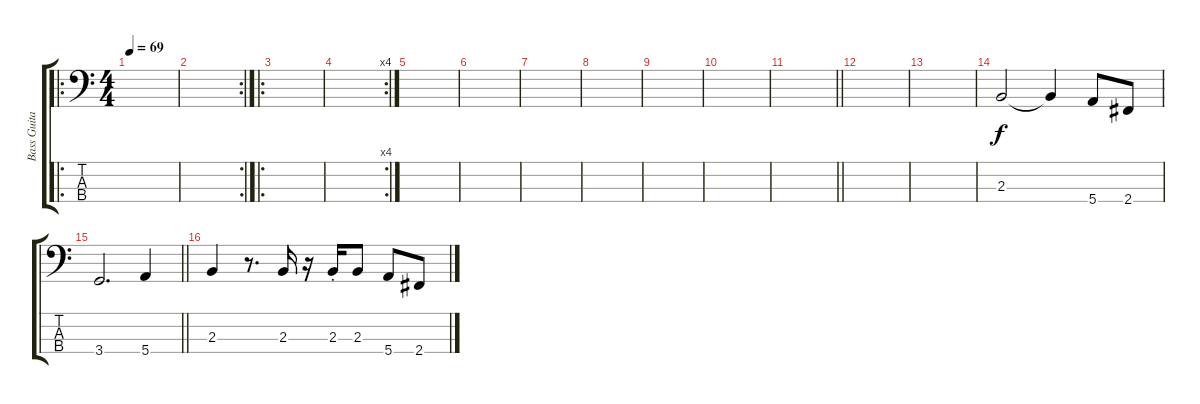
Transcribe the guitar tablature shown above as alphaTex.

\track ("Bass Guitar" "Bass Guita") {instrument electricbassfinger}
\staff {score tabs}
\tuning (G2 D2 A1 E1) {hide}
\ro
\ts (4 4)
\tempo 69
\clef f4
\ks c
|
\rc 2
|
\ro
|
\rc 4
|
|
|
|
|
|
|
\barLineRight lightlight
|
|
|
2.3.2 2.3{t}.4 5.4.8 2.4.8 |
\barLineRight lightlight
3.4.2{d} 5.4.4 |
2.3.4 r.8{d} 2.3.16 r.16 2.3{st}.16 2.3.8 5.4.8 2.4.8
